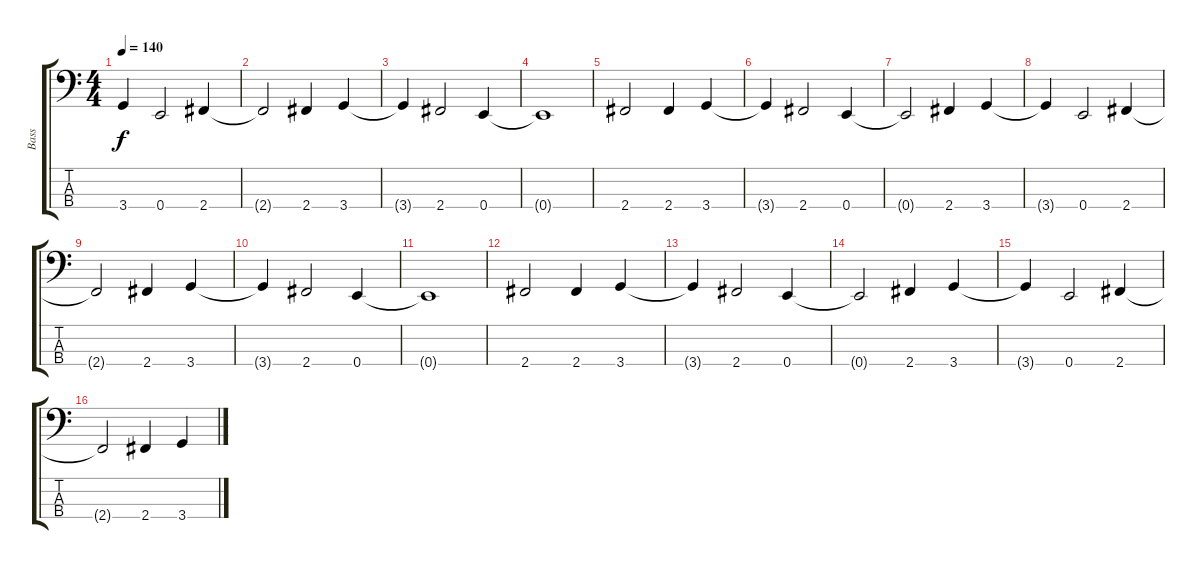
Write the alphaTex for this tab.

\track ("Bass" "Bass") {instrument electricbassfinger}
\staff {score tabs}
\tuning (G2 D2 A1 E1) {hide}
\ts (4 4)
\tempo 140
\clef f4
\ks c
3.4{t}.4{dy f} 0.4.2 2.4.4 |
2.4{t}.2 2.4.4 3.4.4 |
3.4{t}.4 2.4.2 0.4.4 |
0.4{t}.1 |
2.4.2 2.4.4 3.4.4 |
3.4{t}.4 2.4.2 0.4.4 |
0.4{t}.2 2.4.4 3.4.4 |
3.4{t}.4 0.4.2 2.4.4 |
2.4{t}.2 2.4.4 3.4.4 |
3.4{t}.4 2.4.2 0.4.4 |
0.4{t}.1 |
2.4.2 2.4.4 3.4.4 |
3.4{t}.4 2.4.2 0.4.4 |
0.4{t}.2 2.4.4 3.4.4 |
3.4{t}.4 0.4.2 2.4.4 |
2.4{t}.2 2.4.4 3.4.4
